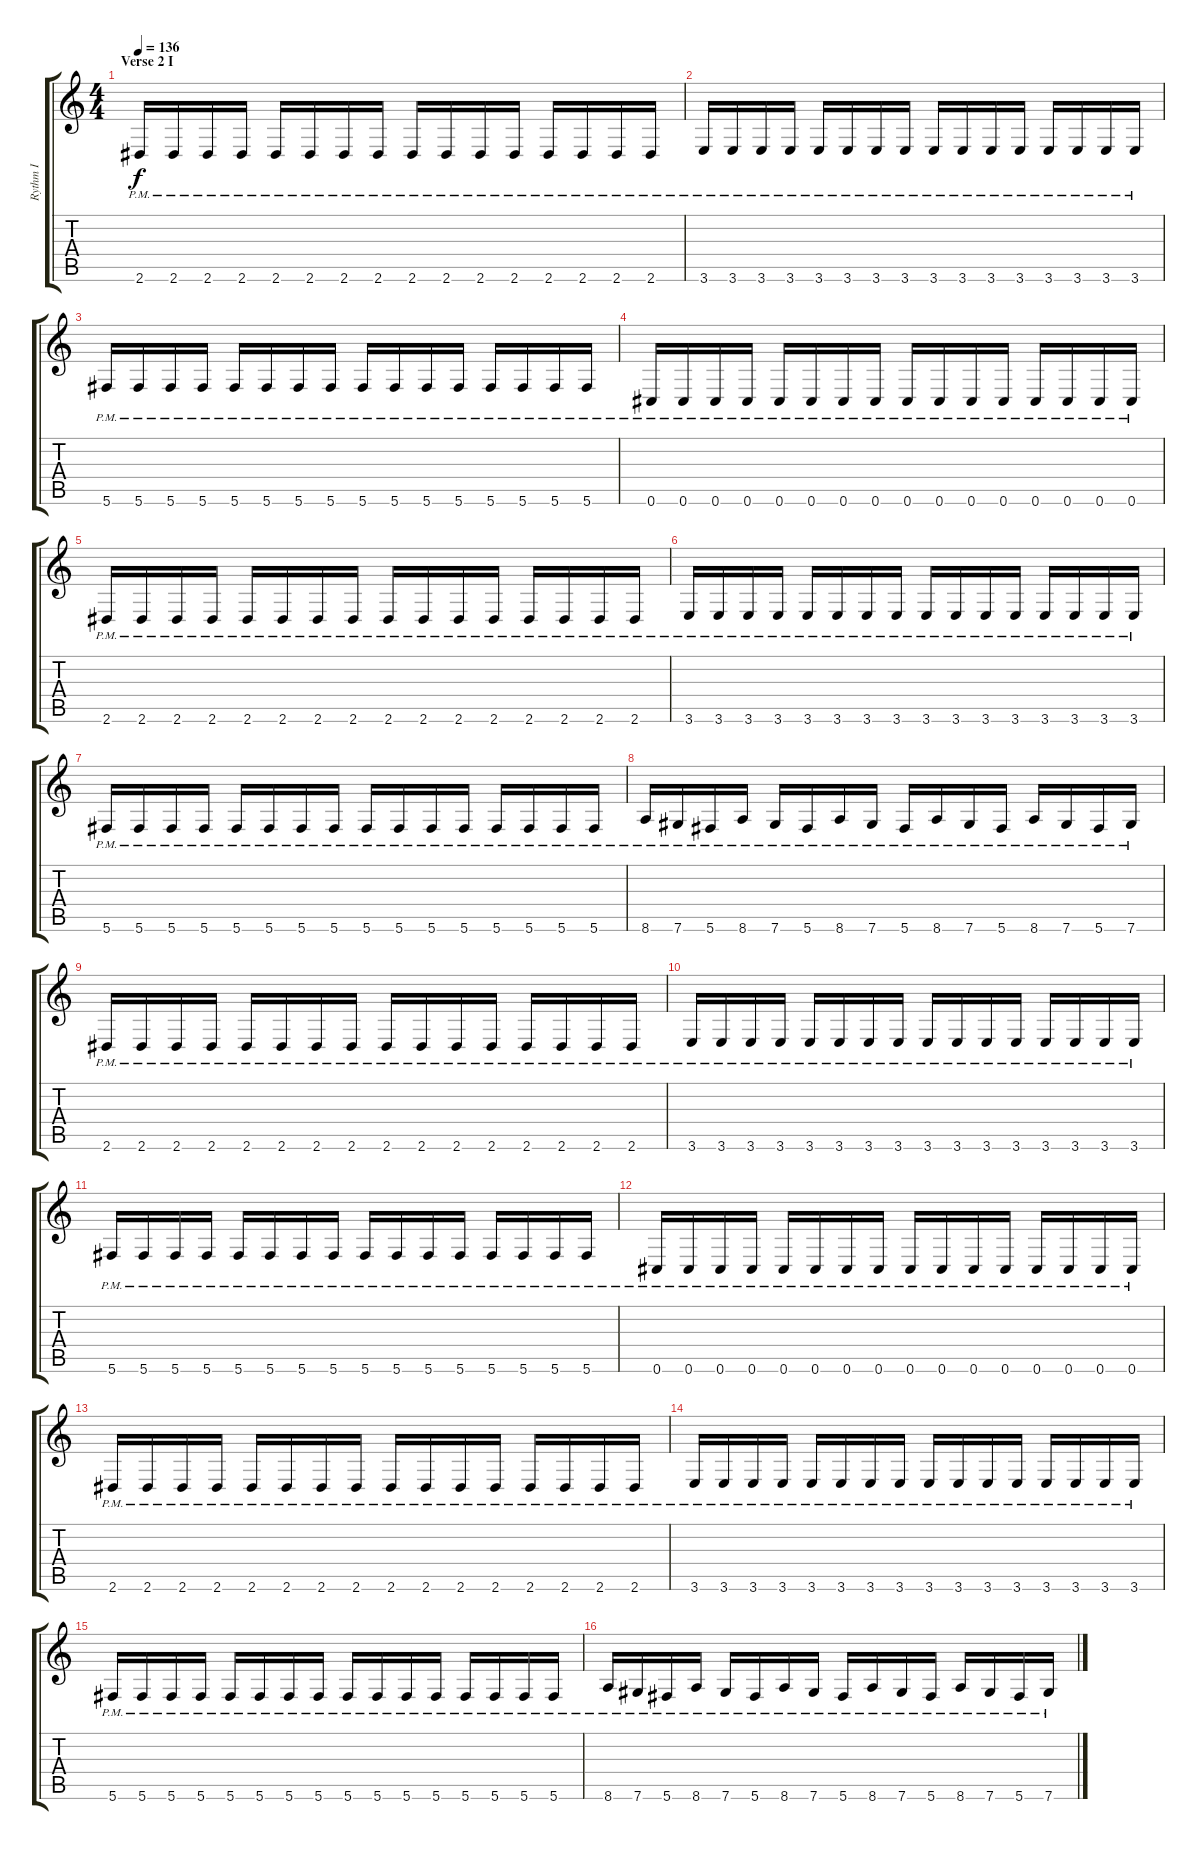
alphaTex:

\track ("Rythm I" "Rythm I") {instrument distortionguitar}
\staff {score tabs}
\tuning (Eb4 Bb3 Gb3 Db3 Ab2 Db2) {hide}
\ts (4 4)
\section ("" "Verse 2 I")
\tempo 136
\clef g2
\ks c
2.6{pm}.16{dy f} 2.6{pm}.16 2.6{pm}.16 2.6{pm}.16 2.6{pm}.16 2.6{pm}.16 2.6{pm}.16 2.6{pm}.16 2.6{pm}.16 2.6{pm}.16 2.6{pm}.16 2.6{pm}.16 2.6{pm}.16 2.6{pm}.16 2.6{pm}.16 2.6{pm}.16 |
3.6{pm}.16 3.6{pm}.16 3.6{pm}.16 3.6{pm}.16 3.6{pm}.16 3.6{pm}.16 3.6{pm}.16 3.6{pm}.16 3.6{pm}.16 3.6{pm}.16 3.6{pm}.16 3.6{pm}.16 3.6{pm}.16 3.6{pm}.16 3.6{pm}.16 3.6{pm}.16 |
5.6{pm}.16 5.6{pm}.16 5.6{pm}.16 5.6{pm}.16 5.6{pm}.16 5.6{pm}.16 5.6{pm}.16 5.6{pm}.16 5.6{pm}.16 5.6{pm}.16 5.6{pm}.16 5.6{pm}.16 5.6{pm}.16 5.6{pm}.16 5.6{pm}.16 5.6{pm}.16 |
0.6{pm}.16 0.6{pm}.16 0.6{pm}.16 0.6{pm}.16 0.6{pm}.16 0.6{pm}.16 0.6{pm}.16 0.6{pm}.16 0.6{pm}.16 0.6{pm}.16 0.6{pm}.16 0.6{pm}.16 0.6{pm}.16 0.6{pm}.16 0.6{pm}.16 0.6{pm}.16 |
2.6{pm}.16 2.6{pm}.16 2.6{pm}.16 2.6{pm}.16 2.6{pm}.16 2.6{pm}.16 2.6{pm}.16 2.6{pm}.16 2.6{pm}.16 2.6{pm}.16 2.6{pm}.16 2.6{pm}.16 2.6{pm}.16 2.6{pm}.16 2.6{pm}.16 2.6{pm}.16 |
3.6{pm}.16 3.6{pm}.16 3.6{pm}.16 3.6{pm}.16 3.6{pm}.16 3.6{pm}.16 3.6{pm}.16 3.6{pm}.16 3.6{pm}.16 3.6{pm}.16 3.6{pm}.16 3.6{pm}.16 3.6{pm}.16 3.6{pm}.16 3.6{pm}.16 3.6{pm}.16 |
5.6{pm}.16 5.6{pm}.16 5.6{pm}.16 5.6{pm}.16 5.6{pm}.16 5.6{pm}.16 5.6{pm}.16 5.6{pm}.16 5.6{pm}.16 5.6{pm}.16 5.6{pm}.16 5.6{pm}.16 5.6{pm}.16 5.6{pm}.16 5.6{pm}.16 5.6{pm}.16 |
8.6{pm}.16 7.6{pm}.16 5.6{pm}.16 8.6{pm}.16 7.6{pm}.16 5.6{pm}.16 8.6{pm}.16 7.6{pm}.16 5.6{pm}.16 8.6{pm}.16 7.6{pm}.16 5.6{pm}.16 8.6{pm}.16 7.6{pm}.16 5.6{pm}.16 7.6{pm}.16 |
2.6{pm}.16 2.6{pm}.16 2.6{pm}.16 2.6{pm}.16 2.6{pm}.16 2.6{pm}.16 2.6{pm}.16 2.6{pm}.16 2.6{pm}.16 2.6{pm}.16 2.6{pm}.16 2.6{pm}.16 2.6{pm}.16 2.6{pm}.16 2.6{pm}.16 2.6{pm}.16 |
3.6{pm}.16 3.6{pm}.16 3.6{pm}.16 3.6{pm}.16 3.6{pm}.16 3.6{pm}.16 3.6{pm}.16 3.6{pm}.16 3.6{pm}.16 3.6{pm}.16 3.6{pm}.16 3.6{pm}.16 3.6{pm}.16 3.6{pm}.16 3.6{pm}.16 3.6{pm}.16 |
5.6{pm}.16 5.6{pm}.16 5.6{pm}.16 5.6{pm}.16 5.6{pm}.16 5.6{pm}.16 5.6{pm}.16 5.6{pm}.16 5.6{pm}.16 5.6{pm}.16 5.6{pm}.16 5.6{pm}.16 5.6{pm}.16 5.6{pm}.16 5.6{pm}.16 5.6{pm}.16 |
0.6{pm}.16 0.6{pm}.16 0.6{pm}.16 0.6{pm}.16 0.6{pm}.16 0.6{pm}.16 0.6{pm}.16 0.6{pm}.16 0.6{pm}.16 0.6{pm}.16 0.6{pm}.16 0.6{pm}.16 0.6{pm}.16 0.6{pm}.16 0.6{pm}.16 0.6{pm}.16 |
2.6{pm}.16 2.6{pm}.16 2.6{pm}.16 2.6{pm}.16 2.6{pm}.16 2.6{pm}.16 2.6{pm}.16 2.6{pm}.16 2.6{pm}.16 2.6{pm}.16 2.6{pm}.16 2.6{pm}.16 2.6{pm}.16 2.6{pm}.16 2.6{pm}.16 2.6{pm}.16 |
3.6{pm}.16 3.6{pm}.16 3.6{pm}.16 3.6{pm}.16 3.6{pm}.16 3.6{pm}.16 3.6{pm}.16 3.6{pm}.16 3.6{pm}.16 3.6{pm}.16 3.6{pm}.16 3.6{pm}.16 3.6{pm}.16 3.6{pm}.16 3.6{pm}.16 3.6{pm}.16 |
5.6{pm}.16 5.6{pm}.16 5.6{pm}.16 5.6{pm}.16 5.6{pm}.16 5.6{pm}.16 5.6{pm}.16 5.6{pm}.16 5.6{pm}.16 5.6{pm}.16 5.6{pm}.16 5.6{pm}.16 5.6{pm}.16 5.6{pm}.16 5.6{pm}.16 5.6{pm}.16 |
8.6{pm}.16 7.6{pm}.16 5.6{pm}.16 8.6{pm}.16 7.6{pm}.16 5.6{pm}.16 8.6{pm}.16 7.6{pm}.16 5.6{pm}.16 8.6{pm}.16 7.6{pm}.16 5.6{pm}.16 8.6{pm}.16 7.6{pm}.16 5.6{pm}.16 7.6{pm}.16
